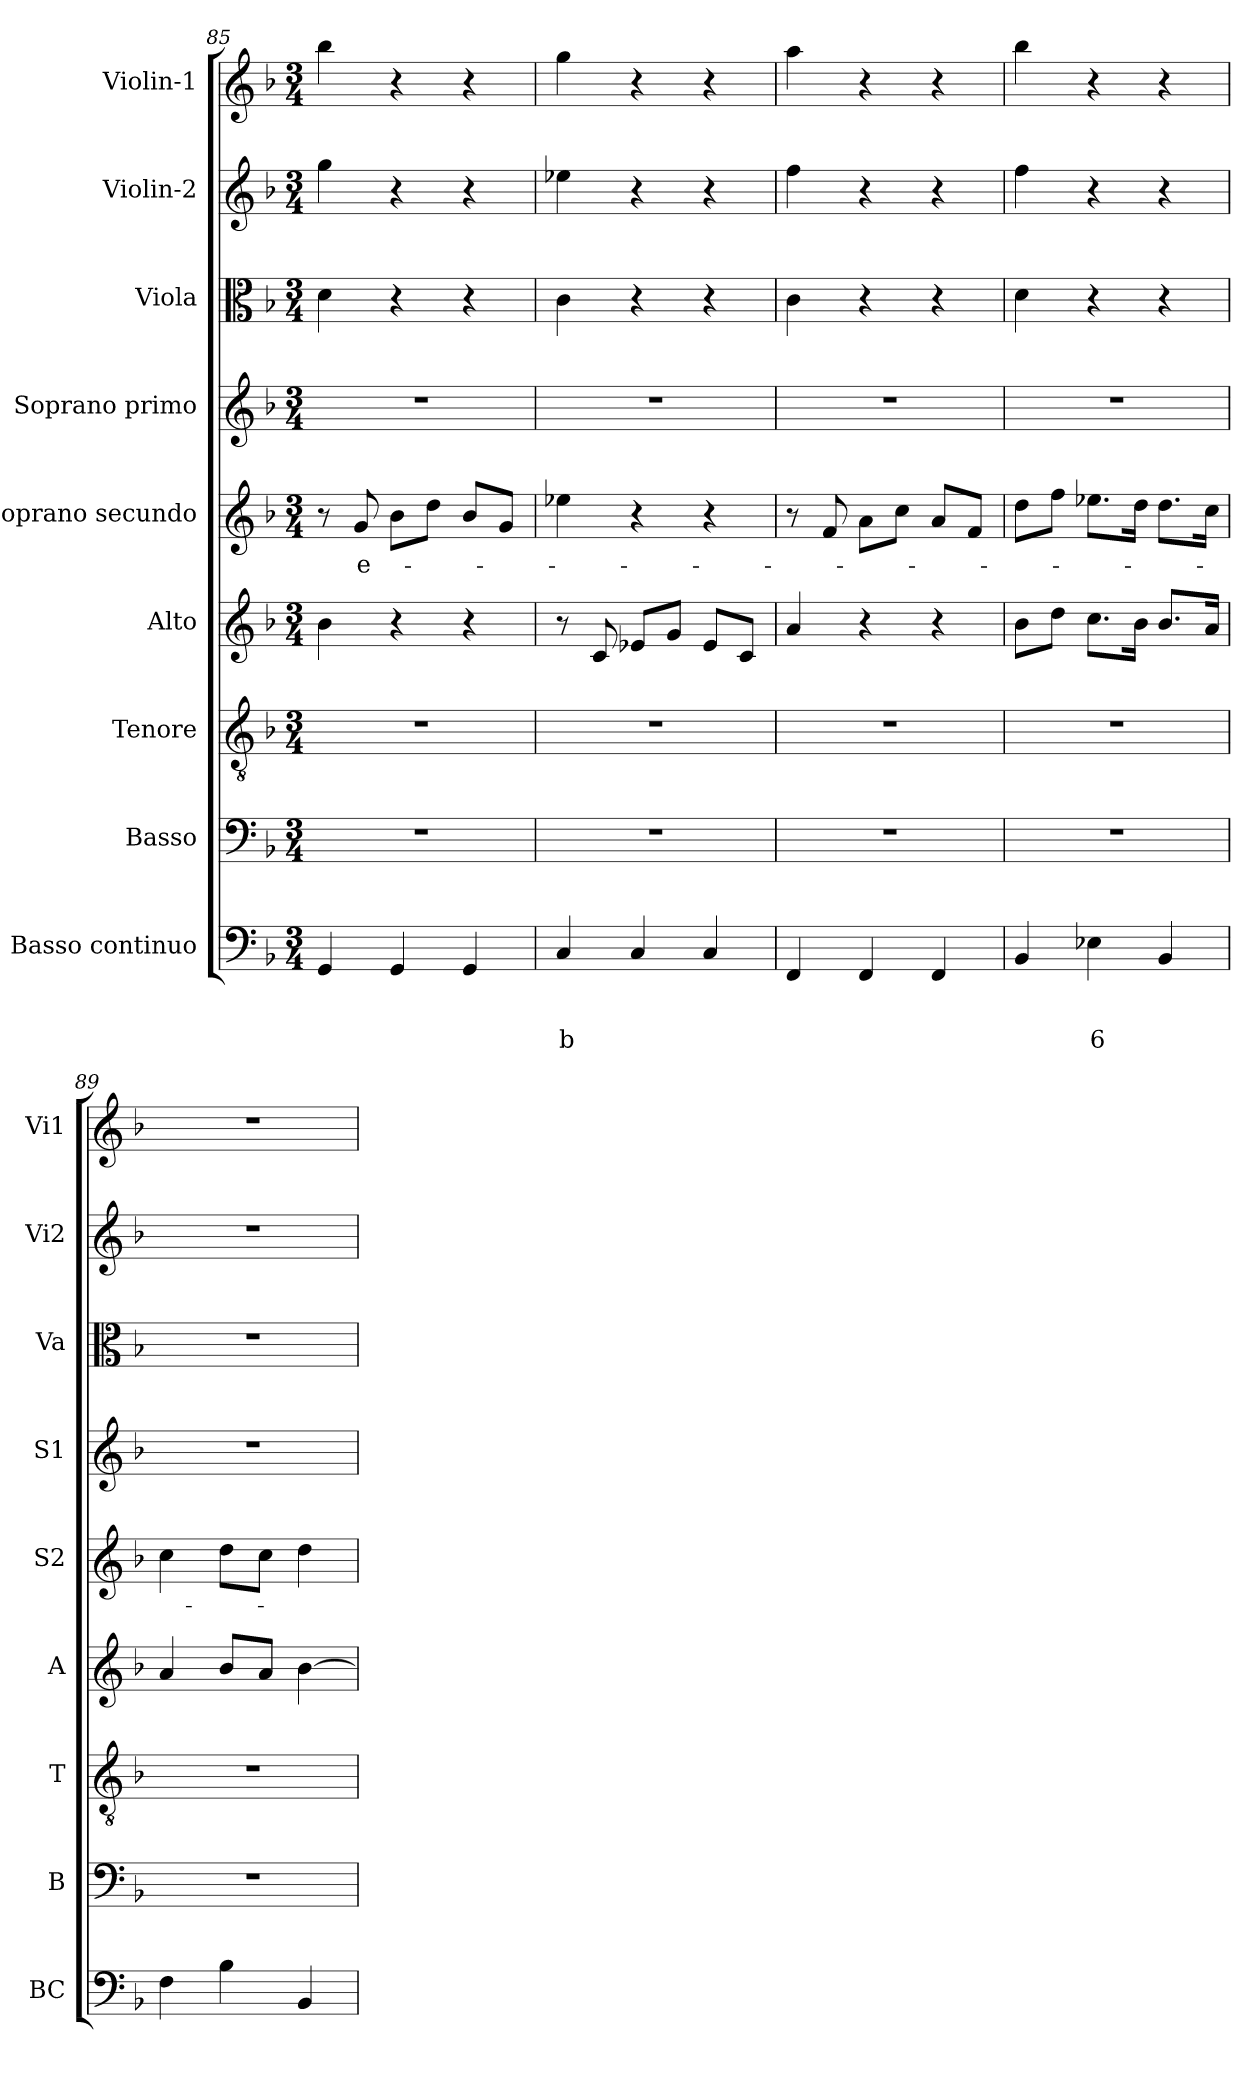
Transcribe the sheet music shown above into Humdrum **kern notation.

**kern	**text	**text	**text	**kern	**kern	**kern	**kern	**text	**kern	**kern	**kern	**kern
*part9	*part9	*part9	*part9	*part8	*part7	*part6	*part5	*part5	*part4	*part3	*part2	*part1
*staff9	*staff9	*staff9	*staff9	*staff8	*staff7	*staff6	*staff5	*staff5	*staff4	*staff3	*staff2	*staff1
*I"Basso continuo	*	*	*	*I"Basso	*I"Tenore	*I"Alto	*I"Soprano secundo	*	*I"Soprano primo	*I"Viola	*I"Violin-2	*I"Violin-1
*I'BC	*	*	*	*I'B	*I'T	*I'A	*I'S2	*	*I'S1	*I'Va	*I'Vi2	*I'Vi1
*clefF4	*	*	*	*clefF4	*clefGv2	*clefG2	*clefG2	*	*clefG2	*clefC3	*clefG2	*clefG2
*k[b-]	*	*	*	*k[b-]	*k[b-]	*k[b-]	*k[b-]	*	*k[b-]	*k[b-]	*k[b-]	*k[b-]
*F:	*	*	*	*F:	*F:	*F:	*F:	*	*F:	*F:	*F:	*F:
*M3/4	*	*	*	*M3/4	*M3/4	*M3/4	*M3/4	*	*M3/4	*M3/4	*M3/4	*M3/4
=85	=85	=85	=85	=85	=85	=85	=85	=85	=85	=85	=85	=85
4GG/	.	.	.	2.r	2.r	4b-\	8r	.	2.r	4d\	4gg\	4bb-\
!	!	!	!	!	!	!	!	!LO:LY:b	!	!	!	!
.	.	.	.	.	.	.	8g/	e-	.	.	.	.
4GG/	.	.	.	.	.	4r	8b-\L	.	.	4r	4r	4r
.	.	.	.	.	.	.	8dd\J	.	.	.	.	.
4GG/	.	.	.	.	.	4r	8b-/L	.	.	4r	4r	4r
.	.	.	.	.	.	.	8g/J	.	.	.	.	.
!!LO:LB:g=z
=86	=86	=86	=86	=86	=86	=86	=86	=86	=86	=86	=86	=86
!	!	!	!LO:LY:b	!	!	!	!	!	!	!	!	!
4C/	.	.	b	2.r	2.r	8r	4ee-X\	.	2.r	4c\	4ee-X\	4gg\
.	.	.	.	.	.	8c/	.	.	.	.	.	.
4C/	.	.	.	.	.	8e-X/L	4r	.	.	4r	4r	4r
.	.	.	.	.	.	8g/J	.	.	.	.	.	.
4C/	.	.	.	.	.	8e-/L	4r	.	.	4r	4r	4r
.	.	.	.	.	.	8c/J	.	.	.	.	.	.
=87	=87	=87	=87	=87	=87	=87	=87	=87	=87	=87	=87	=87
4FF/	.	.	.	2.r	2.r	4a/	8r	.	2.r	4c\	4ff\	4aa\
.	.	.	.	.	.	.	8f/	.	.	.	.	.
4FF/	.	.	.	.	.	4r	8a\L	.	.	4r	4r	4r
.	.	.	.	.	.	.	8cc\J	.	.	.	.	.
4FF/	.	.	.	.	.	4r	8a/L	.	.	4r	4r	4r
.	.	.	.	.	.	.	8f/J	.	.	.	.	.
=88	=88	=88	=88	=88	=88	=88	=88	=88	=88	=88	=88	=88
4BB-/	.	.	.	2.r	2.r	8b-\L	8dd\L	.	2.r	4d\	4ff\	4bb-\
.	.	.	.	.	.	8dd\J	8ff\J	.	.	.	.	.
!	!	!	!LO:LY:b	!	!	!	!	!	!	!	!	!
4E-X\	.	.	6	.	.	8.cc\L	8.ee-X\L	.	.	4r	4r	4r
.	.	.	.	.	.	16b-\Jk	16dd\Jk	.	.	.	.	.
4BB-/	.	.	.	.	.	8.b-/L	8.dd\L	.	.	4r	4r	4r
.	.	.	.	.	.	16a/Jk	16cc\Jk	.	.	.	.	.
=89	=89	=89	=89	=89	=89	=89	=89	=89	=89	=89	=89	=89
4F\	.	.	.	2.r	2.r	4a/	4cc\	.	2.r	2.r	2.r	2.r
4B-\	.	.	.	.	.	8b-/L	8dd\L	.	.	.	.	.
.	.	.	.	.	.	8a/J	8cc\J	.	.	.	.	.
4BB-/	.	.	.	.	.	[4b-\	4dd\	.	.	.	.	.
=	=	=	=	=	=	=	=	=	=	=	=	=
*-	*-	*-	*-	*-	*-	*-	*-	*-	*-	*-	*-	*-
